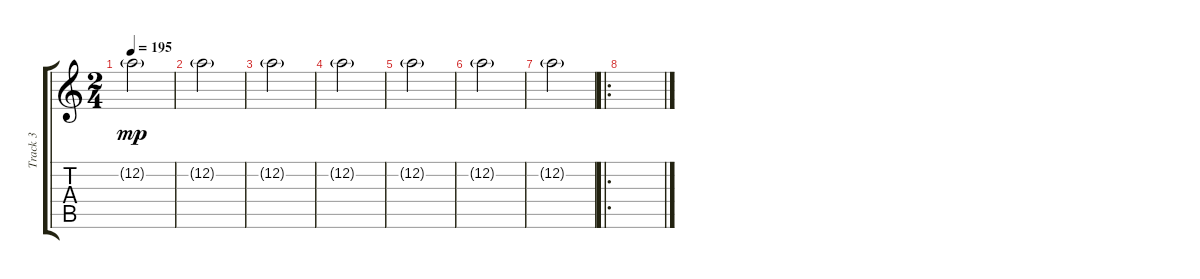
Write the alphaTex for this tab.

\track ("Track 3" "Track 3") {instrument overdrivenguitar}
\staff {score tabs}
\tuning (D4 A3 F3 C3 G2 C2) {hide}
\ts (2 4)
\tempo 195
\clef g2
\ks c
12.2{g}.2{dy mp} |
12.2{g}.2 |
12.2{g}.2 |
12.2{g}.2 |
12.2{g}.2 |
12.2{g}.2 |
12.2{g}.2 |
\ro
